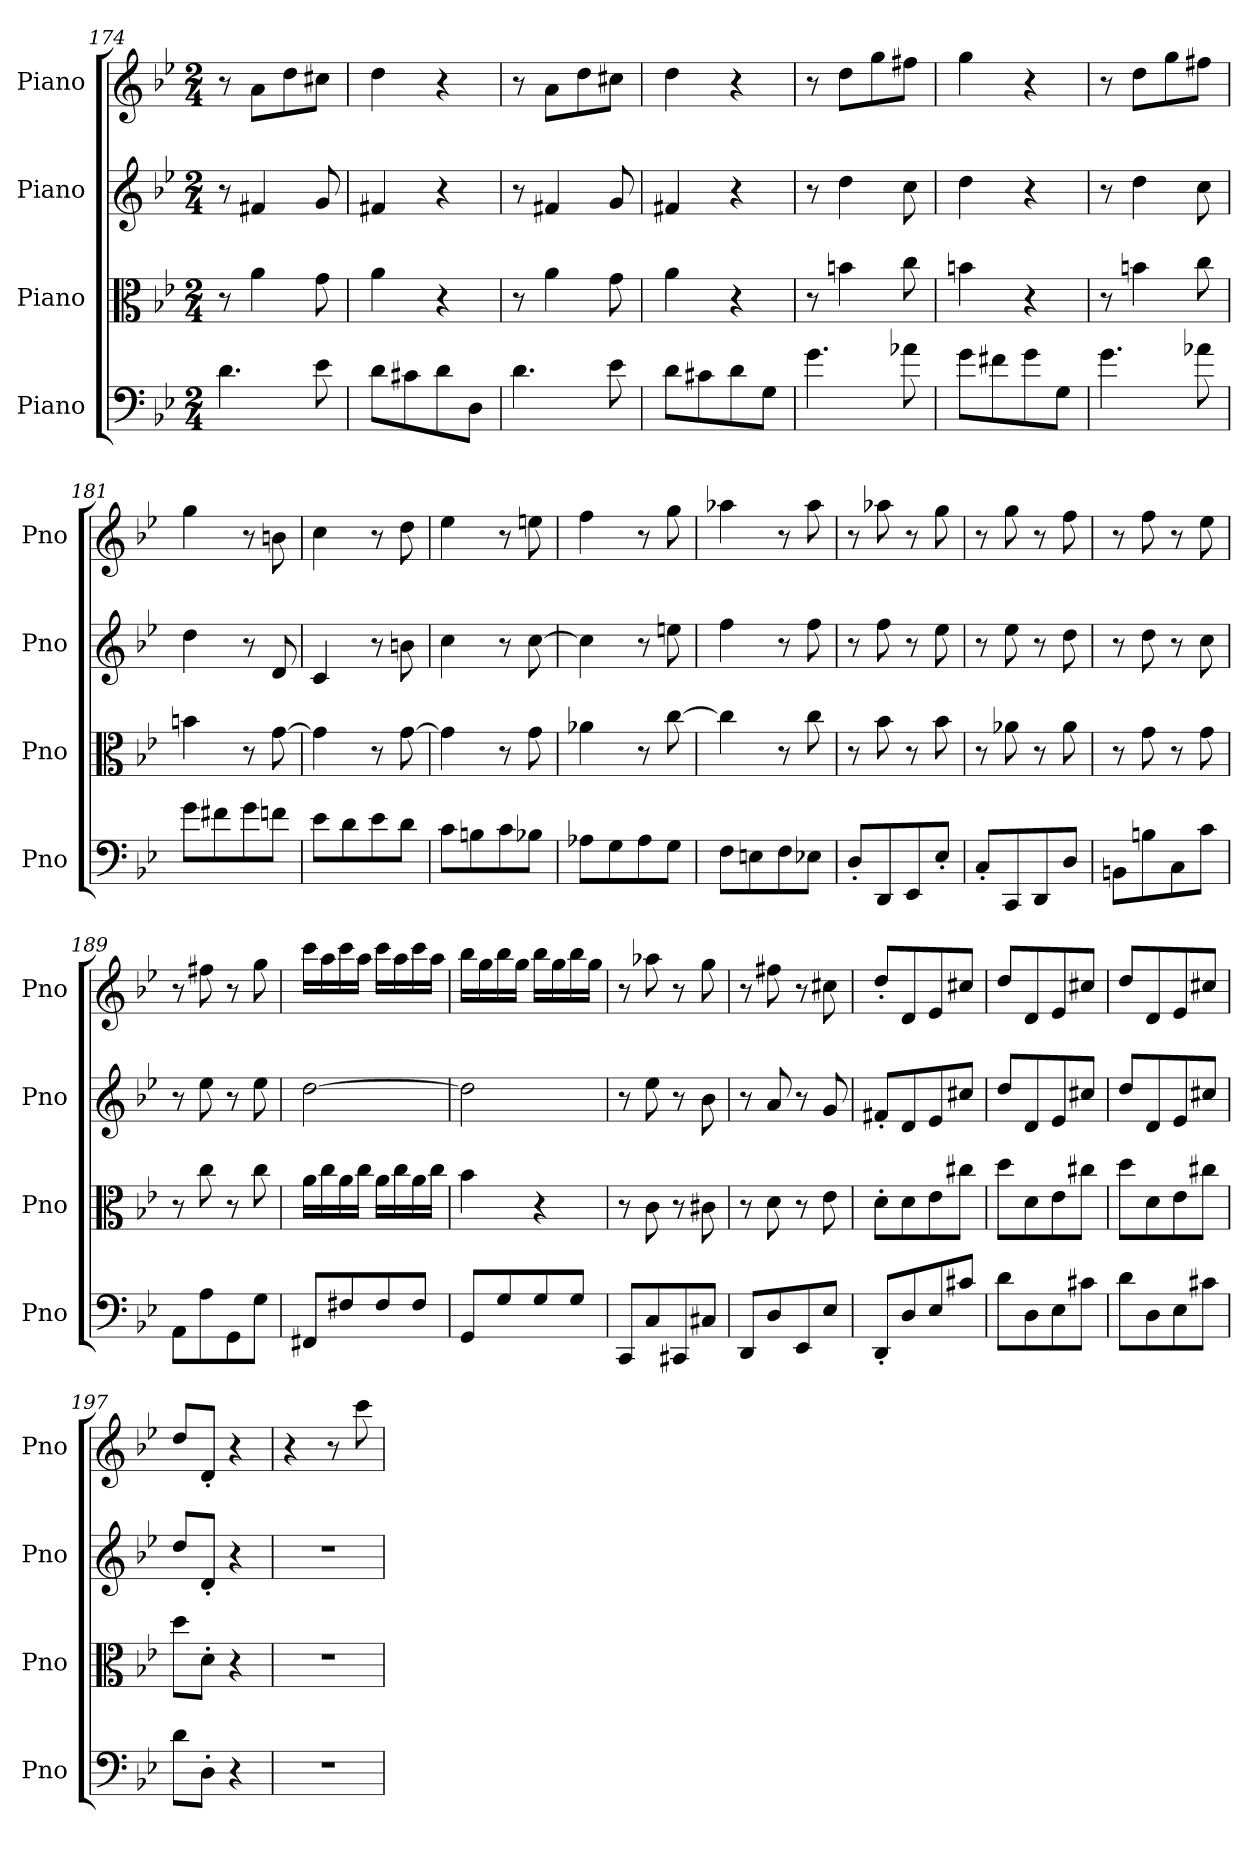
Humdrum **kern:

**kern	**kern	**kern	**kern
*part4	*part3	*part2	*part1
*staff4	*staff3	*staff2	*staff1
*I"Piano	*I"Piano	*I"Piano	*I"Piano
*I'Pno	*I'Pno	*I'Pno	*I'Pno
*clefF4	*clefC3	*clefG2	*clefG2
*k[b-e-]	*k[b-e-]	*k[b-e-]	*k[b-e-]
*M2/4	*M2/4	*M2/4	*M2/4
=174	=174	=174	=174
4.d\	8r	8r	8r
.	4a\	4f#X/	8a\L
.	.	.	8dd\
8e-\	8g\	8g/	8cc#X\J
=175	=175	=175	=175
8d\L	4a\	4f#X/	4dd\
8c#X\	.	.	.
8d\	4r	4r	4r
8D\J	.	.	.
=176	=176	=176	=176
4.d\	8r	8r	8r
.	4a\	4f#X/	8a\L
.	.	.	8dd\
8e-\	8g\	8g/	8cc#X\J
=177	=177	=177	=177
8d\L	4a\	4f#X/	4dd\
8c#X\	.	.	.
8d\	4r	4r	4r
8G\J	.	.	.
!!LO:LB:g=z
=178	=178	=178	=178
4.g\	8r	8r	8r
.	4bn\	4dd\	8dd\L
.	.	.	8gg\
8a-X\	8cc\	8cc\	8ff#X\J
=179	=179	=179	=179
8g\L	4bn\	4dd\	4gg\
8f#X\	.	.	.
8g\	4r	4r	4r
8G\J	.	.	.
=180	=180	=180	=180
4.g\	8r	8r	8r
.	4bn\	4dd\	8dd\L
.	.	.	8gg\
8a-X\	8cc\	8cc\	8ff#X\J
=181	=181	=181	=181
8g\L	4bn\	4dd\	4gg\
8f#X\	.	.	.
8g\	8r	8r	8r
8fn\J	[8g\	8d/	8bn\
=182	=182	=182	=182
8e-\L	4g\]	4c/	4cc\
8d\	.	.	.
8e-\	8r	8r	8r
8d\J	[8g\	8bn\	8dd\
=183	=183	=183	=183
8c\L	4g\]	4cc\	4ee-\
8Bn\	.	.	.
8c\	8r	8r	8r
8B-X\J	8g\	[8cc\	8een\
=184	=184	=184	=184
8A-X\L	4a-X\	4cc\]	4ff\
8G\	.	.	.
8A-\	8r	8r	8r
8G\J	[8cc\	8een\	8gg\
!!LO:LB:g=z
=185	=185	=185	=185
8F\L	4cc\]	4ff\	4aa-X\
8En\	.	.	.
8F\	8r	8r	8r
8E-X\J	8cc\	8ff\	8aa-\
=186	=186	=186	=186
8D'/L	8r	8r	8r
8DD/	8b-\	8ff\	8aa-X\
8EE-/	8r	8r	8r
8E-'/J	8b-\	8ee-\	8gg\
=187	=187	=187	=187
8C'/L	8r	8r	8r
8CC/	8a-X\	8ee-\	8gg\
8DD/	8r	8r	8r
8D/J	8a-\	8dd\	8ff\
=188	=188	=188	=188
8BBn\L	8r	8r	8r
8Bn\	8g\	8dd\	8ff\
8C\	8r	8r	8r
8c\J	8g\	8cc\	8ee-\
=189	=189	=189	=189
8AA\L	8r	8r	8r
8A\	8cc\	8ee-\	8ff#X\
8GG\	8r	8r	8r
8G\J	8cc\	8ee-\	8gg\
=190	=190	=190	=190
8FF#X/L	16a\LL	[2dd\	16ccc\LL
.	16cc\	.	16aa\
8F#X/	16a\	.	16ccc\
.	16cc\JJ	.	16aa\JJ
8F#/	16a\LL	.	16ccc\LL
.	16cc\	.	16aa\
8F#/J	16a\	.	16ccc\
.	16cc\JJ	.	16aa\JJ
!!LO:PB:g=z
=191	=191	=191	=191
8GG/L	4b-\	2dd\]	16bb-\LL
.	.	.	16gg\
8G/	.	.	16bb-\
.	.	.	16gg\JJ
8G/	4r	.	16bb-\LL
.	.	.	16gg\
8G/J	.	.	16bb-\
.	.	.	16gg\JJ
=192	=192	=192	=192
8CC/L	8r	8r	8r
8C/	8c\	8ee-\	8aa-X\
8CC#X/	8r	8r	8r
8C#X/J	8c#X\	8b-\	8gg\
=193	=193	=193	=193
8DD/L	8r	8r	8r
8D/	8d\	8a/	8ff#X\
8EE-/	8r	8r	8r
8E-/J	8e-\	8g/	8cc#X\
=194	=194	=194	=194
8DD'/L	8d'\L	8f#X'/L	8dd'/L
8D/	8d\	8d/	8d/
8E-/	8e-\	8e-/	8e-/
8c#X/J	8cc#X\J	8cc#X/J	8cc#X/J
=195	=195	=195	=195
8d\L	8dd\L	8dd/L	8dd/L
8D\	8d\	8d/	8d/
8E-\	8e-\	8e-/	8e-/
8c#X\J	8cc#X\J	8cc#X/J	8cc#X/J
=196	=196	=196	=196
8d\L	8dd\L	8dd/L	8dd/L
8D\	8d\	8d/	8d/
8E-\	8e-\	8e-/	8e-/
8c#X\J	8cc#X\J	8cc#X/J	8cc#X/J
=197	=197	=197	=197
8d\L	8dd\L	8dd/L	8dd/L
8D'\J	8d'\J	8d'/J	8d'/J
4r	4r	4r	4r
!!LO:LB:g=z
=198	=198	=198	=198
2r	2r	2r	4r
.	.	.	8r
.	.	.	8ccc\
=	=	=	=
*-	*-	*-	*-
